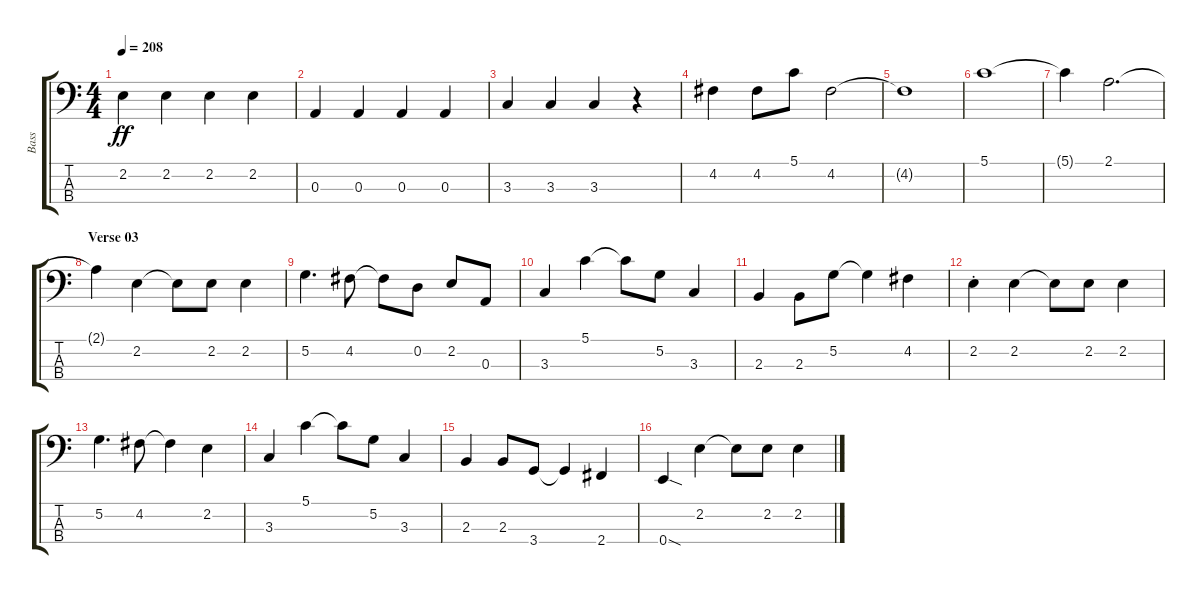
\track ("Bass" "Bass") {instrument acousticbass}
\staff {score tabs}
\tuning (G2 D2 A1 E1) {hide}
\ts (4 4)
\tempo 208
\clef f4
\ks c
2.2.4{dy ff} 2.2.4 2.2.4 2.2.4 |
0.3.4 0.3.4 0.3.4 0.3.4 |
3.3.4 3.3.4 3.3.4 r.4 |
4.2.4 4.2.8 5.1.8 4.2.2 |
4.2{t}.1 |
5.1.1 |
5.1{t}.4 2.1.2{d} |
\section ("" "Verse 03")
2.1{t}.4 2.2.4 2.2{t}.8 2.2.8 2.2.4 |
5.2.4{d} 4.2.8 4.2{t}.8 0.2.8 2.2.8 0.3.8 |
3.3.4 5.1.4 5.1{t}.8 5.2.8 3.3.4 |
2.3.4 2.3.8 5.2.8 5.2{t}.4 4.2.4 |
2.2{st}.4 2.2.4 2.2{t}.8 2.2.8 2.2.4 |
5.2.4{d} 4.2.8 4.2{t}.4 2.2.4 |
3.3.4 5.1.4 5.1{t}.8 5.2.8 3.3.4 |
2.3.4 2.3.8 3.4.8 3.4{t}.4 2.4.4 |
0.4{sod}.4 2.2.4 2.2{t}.8 2.2.8 2.2.4
